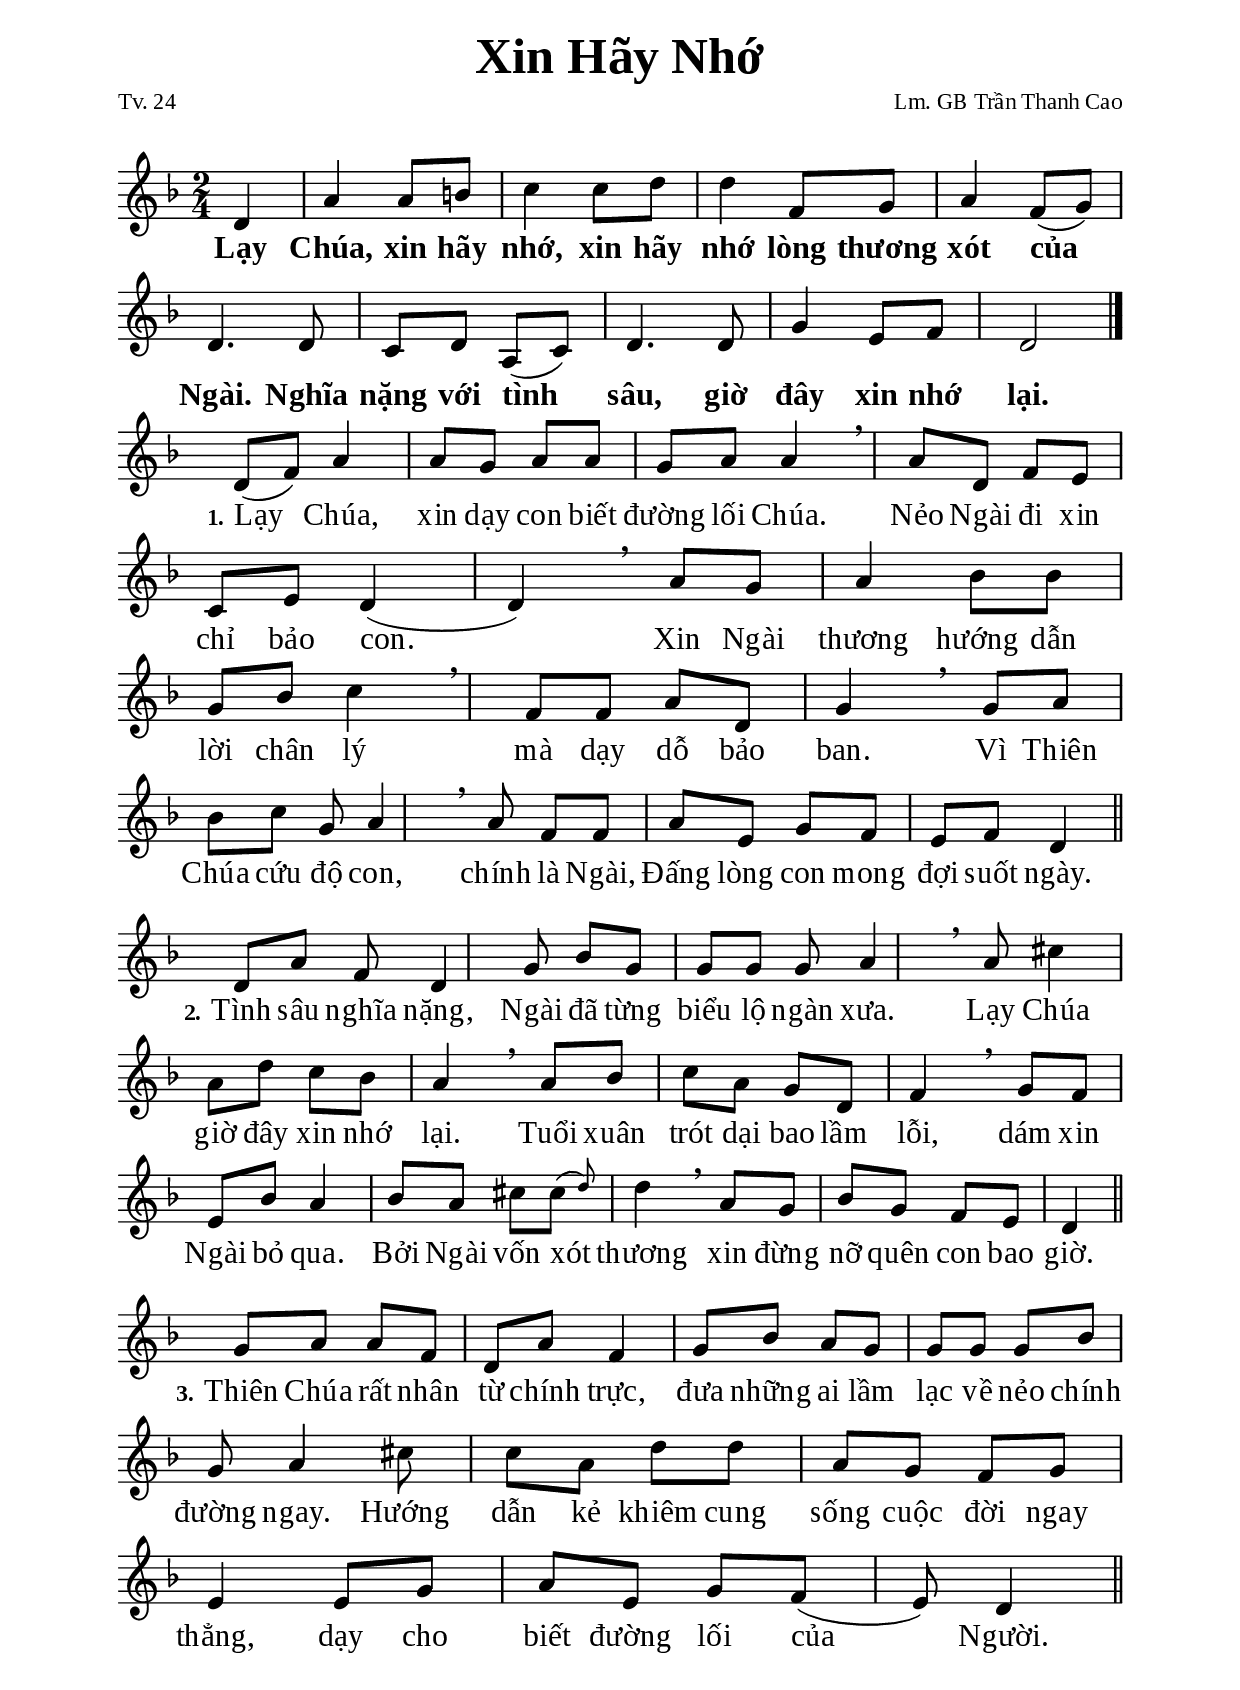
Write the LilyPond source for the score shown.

% Cài đặt chung
\version "2.20.0"
\include "english.ly"

\header {
  title = \markup { \fontsize #3 "Xin Hãy Nhớ" }
  poet = "Tv. 24"
  composer = "Lm. GB Trần Thanh Cao"
  arranger = " "
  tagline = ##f
}

\paper {
  #(set-paper-size "a4")
  top-margin = 10\mm
  bottom-margin = 10\mm
  left-margin = 20\mm
  right-margin = 20\mm
  indent = #0
  #(define fonts
    (make-pango-font-tree
      "Liberation Serif"
      "Liberation Serif"
      "Liberation Serif"
      (/ 20 20)))
  page-count = #1
}

% Nhạc điệp khúc
nhacDiepKhuc= \relative c' {
  \partial 4 d4 |
  a' a8 b! |
  c4 c8 d |
  d4 f,8 g |
  a4 f8 (g) |
  d4. d8 |
  c d a (c) |
  d4. d8 |
  g4 e8 f |
  d2 \bar "|."
}

% Nhạc phiên khúc
nhacPhienKhucMot = \relative c' {
  d8 (f) a4 a8 g a a g a a4 \breathe
  a8 d, f e c e d4 (d) \breathe
  a'8 g a4 bf8 bf g bf c4 \breathe
  f,8 f a d, g4 \breathe
  g8 a bf c g a4 \breathe
  a8 f f a e g f e f d4 \bar "||"
}

nhacPhienKhucHai = \relative c' {
  d8 a' f d4 g8  bf g g g g a4 \breathe
  a8 cs4 a8 d c bf a4 \breathe
  a8 bf c a g d f4 \breathe
  g8 f e bf' a4 bf8 a cs \afterGrace cs8 (d) d4 \breathe
  a8 g bf g f e d4 \bar "||"
}

nhacPhienKhucBa = \relative c'' {
  g8 a a f d a' f4
  g8 bf a g g g g bf g a4
  cs8 c a d d a g f g e4
  e8 g a e g f (e) d4 \bar "||"
}

% Lời điệp khúc
loiDiepKhuc = \lyricmode {
  Lạy Chúa, xin hãy nhớ, xin hãy nhớ lòng thương xót của Ngài.
  Nghĩa nặng với tình sâu, giờ đây xin nhớ lại.
}

% Lời phiên khúc
loiPhienKhucMot = \lyricmode {
  \set stanza = #"1."
  Lạy Chúa, xin dạy con biết đường lối Chúa.
  Nẻo Ngài đi xin chỉ bảo con.
  Xin Ngài thương hướng dẫn lời chân lý  mà dạy dỗ bảo ban.
  Vì Thiên Chúa cứu độ con, chính là Ngài,
  Đấng lòng con mong đợi suốt ngày.
}

loiPhienKhucHai = \lyricmode {
  \set stanza = #"2."
  Tình sâu nghĩa nặng, Ngài đã từng biểu lộ ngàn xưa.
  Lạy Chúa giờ đây xin nhớ lại.
  Tuổi xuân trót dại bao lầm lỗi,
  dám xin Ngài bỏ qua.
  Bởi Ngài vốn xót thương xin đừng nỡ quên con bao giờ.
}

loiPhienKhucBa = \lyricmode {
  \set stanza = #"3."
  Thiên Chúa rất nhân từ chính trực,
  đưa những ai lầm lạc về nẻo chính đường ngay.
  Hướng dẫn kẻ khiêm cung sống cuộc đời ngay thẳng,
  dạy cho biết đường lối của Người.
}


% Dàn trang
\score {
  \new ChoirStaff <<
    \new Staff = diepKhuc \with {
        \consists "Merge_rests_engraver"
        \magnifyStaff #(magstep +1)
      }
      <<
      \new Voice = beSop {
        \key f \major \time 2/4 \nhacDiepKhuc
      }
    >>
    \new Lyrics \lyricsto beSop \loiDiepKhuc
  >>
  \layout {
    \override Lyrics.LyricText.font-series = #'bold
    \override Lyrics.LyricText.font-size = #+3
    \override Lyrics.LyricSpace.minimum-distance = #1.0
    \override Score.BarNumber.break-visibility = ##(#f #f #f)
    \override Score.SpacingSpanner.uniform-stretching = ##t
  }
}

\score {
  \new ChoirStaff <<
    \new Staff = phienKhuc \with {
        \magnifyStaff #(magstep +1)
      }
      <<
      \new Voice = beSop {
        \key f \major \time 2/4 \nhacPhienKhucMot
      }
    >>
    \new Lyrics \lyricsto beSop \loiPhienKhucMot
  >>
  \layout {
    \override Staff.TimeSignature.transparent = ##t
    \override Lyrics.LyricText.font-size = #+3
    \override Lyrics.LyricSpace.minimum-distance = #0.5
    \override Score.BarNumber.break-visibility = ##(#f #f #f)
    \override Score.SpacingSpanner.uniform-stretching = ##t
    \set Score.barAlways = ##t
    \set Score.defaultBarType = ""
  } 
}

\score {
  \new ChoirStaff <<
    \new Staff = phienKhuc \with {
        \magnifyStaff #(magstep +1)
      }
      <<
      \new Voice = beSop {
        \key f \major \time 2/4 \nhacPhienKhucHai
      }
    >>
    \new Lyrics \lyricsto beSop \loiPhienKhucHai
  >>
  \layout {
    \override Staff.TimeSignature.transparent = ##t
    \override Lyrics.LyricText.font-size = #+3
    \override Lyrics.LyricSpace.minimum-distance = #0.5
    \override Score.BarNumber.break-visibility = ##(#f #f #f)
    \override Score.SpacingSpanner.uniform-stretching = ##t
    \set Score.barAlways = ##t
    \set Score.defaultBarType = ""
  } 
}

\score {
  \new ChoirStaff <<
    \new Staff = phienKhuc \with {
        \magnifyStaff #(magstep +1)
      }
      <<
      \new Voice = beSop {
        \key f \major \time 2/4 \nhacPhienKhucBa
      }
    >>
    \new Lyrics \lyricsto beSop \loiPhienKhucBa
  >>
  \layout {
    \override Staff.TimeSignature.transparent = ##t
    \override Lyrics.LyricText.font-size = #+3
    \override Lyrics.LyricSpace.minimum-distance = #0.5
    \override Score.BarNumber.break-visibility = ##(#f #f #f)
    \override Score.SpacingSpanner.uniform-stretching = ##t
    \set Score.barAlways = ##t
    \set Score.defaultBarType = ""
  } 
}
